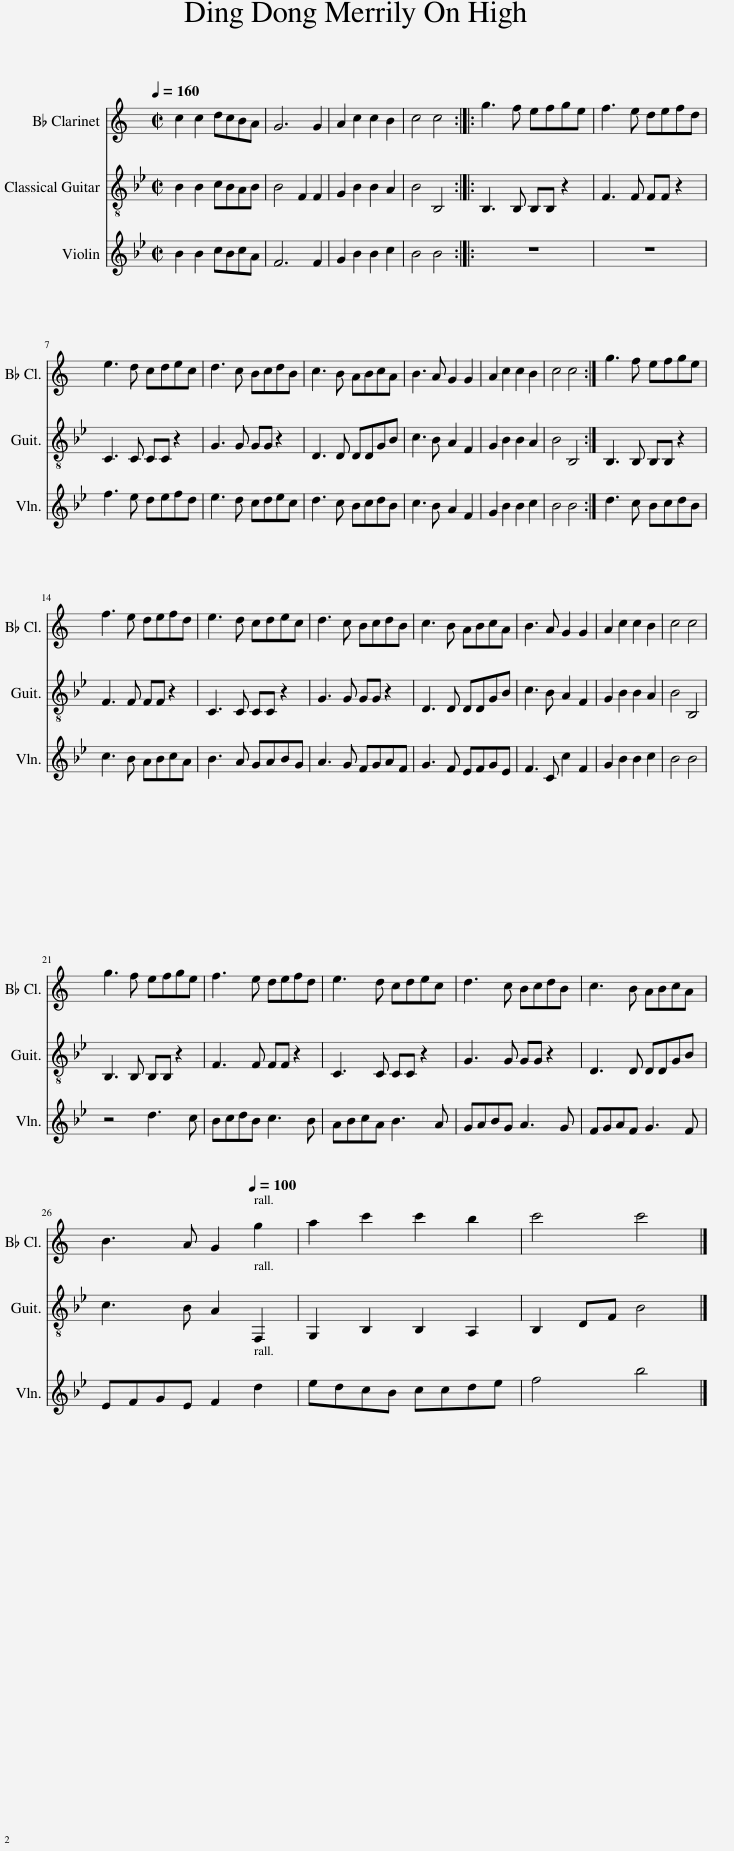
X:1
%%score 1 2 3
L:1/8
Q:1/4=160
M:2/2
I:linebreak $
K:Bb
V:1 treble transpose=-2
V:2 treble-8
V:3 treble
V:1
[K:C] c2 c2 dcBA | G6 G2 | A2 c2 c2 B2 | c4 c4 :: g3 f efge | %5
 f3 e defd |$ e3 d cdec | d3 c BcdB | c3 B ABcA | B3 A G2 G2 | %10
 A2 c2 c2 B2 | c4 c4 :| g3 f efge |$ f3 e defd | e3 d cdec | %15
 d3 c BcdB | c3 B ABcA | B3 A G2 G2 | A2 c2 c2 B2 | c4 c4 |$ %20
 g3 f efge | f3 e defd | e3 d cdec | d3 c BcdB | c3 B ABcA |$ %25
 B3 A G2[Q:1/4=100] g2 | a2 c'2 c'2 b2 | c'4 c'4 |] %28
V:2
 B2 B2 cBAB | B4 F2 F2 | G2 B2 B2 A2 | B4 B,4 :: B,3 B, B,B, z2 | %5
 F3 F FF z2 |$ C3 C CC z2 | G3 G GG z2 | D3 D DDGB | c3 B A2 F2 | %10
 G2 B2 B2 A2 | B4 B,4 :| B,3 B, B,B, z2 |$ F3 F FF z2 | C3 C CC z2 | %15
 G3 G GG z2 | D3 D DDGB | c3 B A2 F2 | G2 B2 B2 A2 | B4 B,4 |$ %20
 B,3 B, B,B, z2 | F3 F FF z2 | C3 C CC z2 | G3 G GG z2 | D3 D DDGB |$ %25
 c3 B A2 F,2 | G,2 B,2 B,2 A,2 | B,2 DF B4 |] %28
V:3
 B2 B2 cBcA | F6 F2 | G2 B2 B2 c2 | B4 B4 :: z8 | %5
 z8 |$ f3 e defd | e3 d cdec | d3 c BcdB | c3 B A2 F2 | %10
 G2 B2 B2 c2 | B4 B4 :| d3 c BcdB |$ c3 B ABcA | B3 A GABG | %15
 A3 G FGAF | G3 F EFGE | F3 C c2 F2 | G2 B2 B2 c2 | B4 B4 |$ %20
 z4 d3 c | BcdB c3 B | ABcA B3 A | GABG A3 G | FGAF G3 F |$ %25
 EFGE F2 d2 | edcB ccde | f4 b4 |] %28
